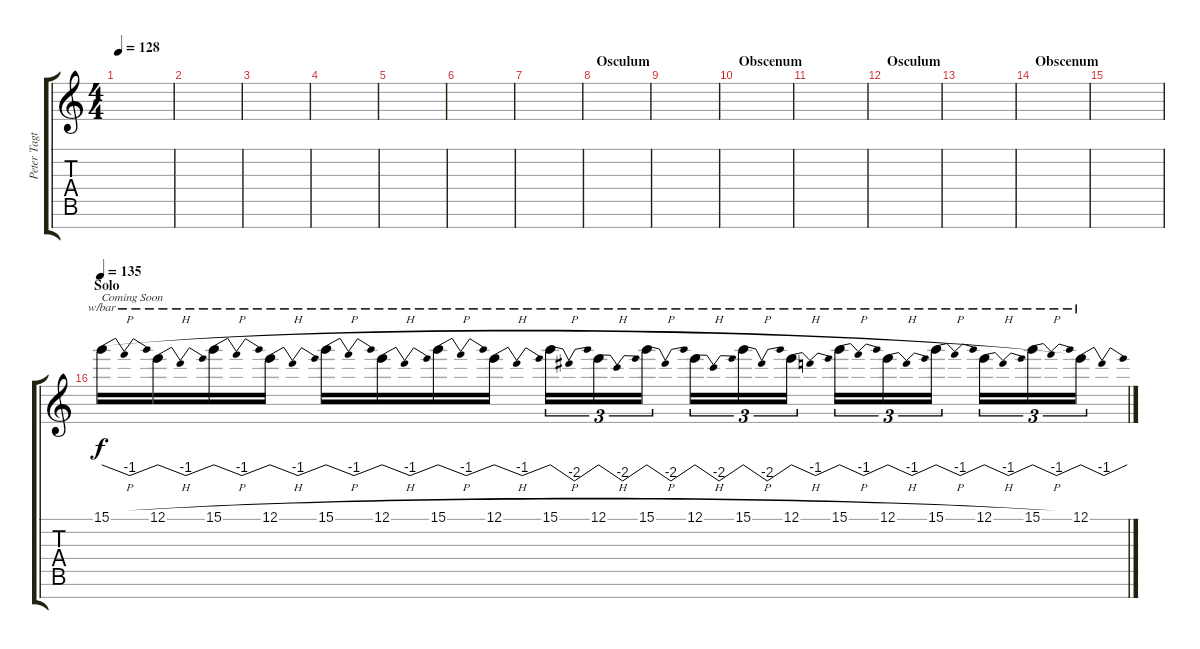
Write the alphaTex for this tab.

\track ("Peter Tagtgren Solo (Coming Soon)" "Peter Tagt") {instrument overdrivenguitar}
\staff {score tabs}
\tuning (E4 B3 G3 D3 A2 E2 B1) {hide}
\ts (4 4)
\tempo 128
\clef g2
\ks c
|
|
|
|
|
|
|
\section ("" "Osculum")
|
|
\section ("" "Obscenum")
|
|
\section ("" "Osculum")
|
|
\section ("" "Obscenum")
|
|
\section ("" "Solo")
\tempo 135
15.1{h}.16{tbe (dip default 0 0 30 -4 60 0) txt "Coming Soon"} 12.1{h}.16{tbe (dip default 0 0 30 -4 60 0)} 15.1{h}.16{tbe (dip default 0 0 30 -4 60 0)} 12.1{h}.16{tbe (dip default 0 0 30 -4 60 0)} 15.1{h}.16{tbe (dip default 0 0 30 -4 60 0)} 12.1{h}.16{tbe (dip default 0 0 30 -4 60 0)} 15.1{h}.16{tbe (dip default 0 0 30 -4 60 0)} 12.1{h}.16{tbe (dip default 0 0 30 -4 60 0)} 15.1{h}.16{tu (3 2) tbe (dip default 0 0 30 -8 60 0)} 12.1{h}.16{tu (3 2) tbe (dip default 0 0 30 -8 60 0)} 15.1{h}.16{tu (3 2) tbe (dip default 0 0 30 -8 60 0)} 12.1{h}.16{tu (3 2) tbe (dip default 0 0 30 -8 60 0)} 15.1{h}.16{tu (3 2) tbe (dip default 0 0 30 -8 60 0)} 12.1{h}.16{tu (3 2) tbe (dip default 0 0 30 -4 60 0)} 15.1{h}.16{tu (3 2) tbe (dip default 0 0 30 -4 60 0)} 12.1{h}.16{tu (3 2) tbe (dip default 0 0 30 -4 60 0)} 15.1{h}.16{tu (3 2) tbe (dip default 0 0 30 -4 60 0)} 12.1{h}.16{tu (3 2) tbe (dip default 0 0 30 -4 60 0)} 15.1{h}.16{tu (3 2) tbe (dip default 0 0 30 -4 60 0)} 12.1.16{tu (3 2) tbe (dip default 0 0 30 -4 60 0)}
